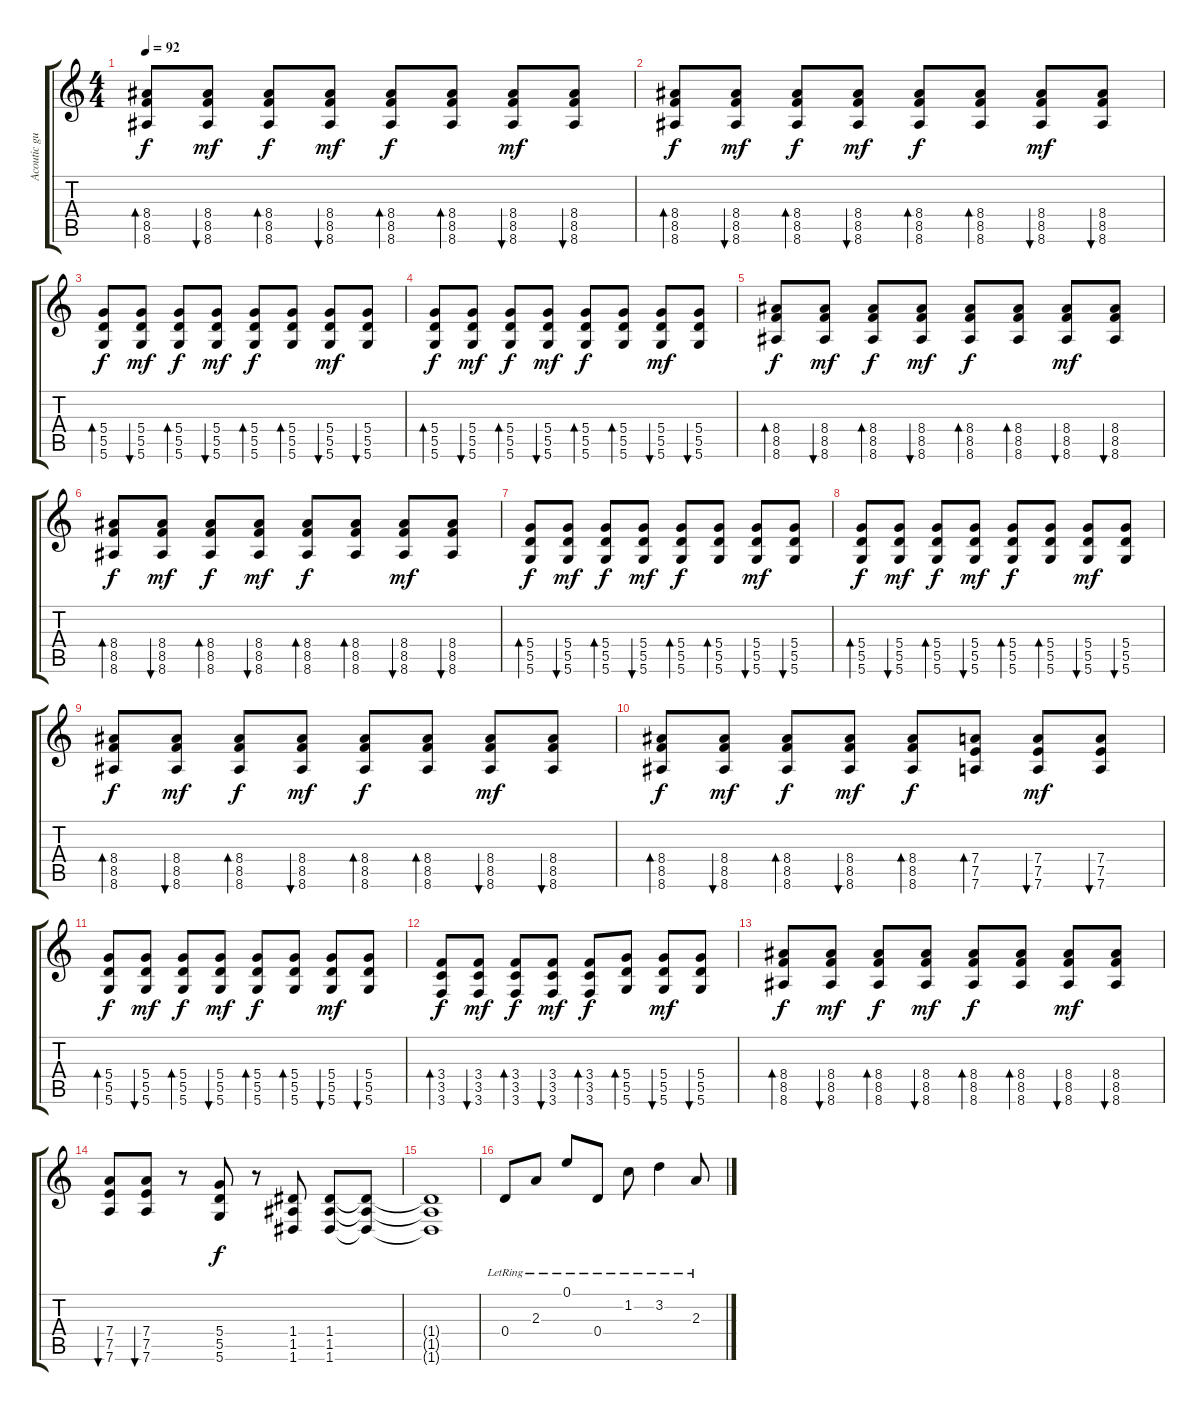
\track ("Acoutic guitar 1" "Acoutic gu") {instrument acousticguitarsteel}
\staff {score tabs}
\tuning (E4 B3 G3 D3 A2 D2) {hide}
\ts (4 4)
\tempo 92
\clef g2
\ks c
(8.4 8.5 8.6).8{bd 60 dy f} (8.4 8.5 8.6).8{bu 60 dy mf} (8.4 8.5 8.6).8{bd 60 dy f} (8.4 8.5 8.6).8{bu 60 dy mf} (8.4 8.5 8.6).8{bd 60 dy f} (8.4 8.5 8.6).8{bd 60} (8.4 8.5 8.6).8{bu 60 dy mf} (8.4 8.5 8.6).8{bu 60} |
(8.4 8.5 8.6).8{bd 60 dy f} (8.4 8.5 8.6).8{bu 60 dy mf} (8.4 8.5 8.6).8{bd 60 dy f} (8.4 8.5 8.6).8{bu 60 dy mf} (8.4 8.5 8.6).8{bd 60 dy f} (8.4 8.5 8.6).8{bd 60} (8.4 8.5 8.6).8{bu 60 dy mf} (8.4 8.5 8.6).8{bu 60} |
(5.4 5.5 5.6).8{bd 60 dy f} (5.4 5.5 5.6).8{bu 60 dy mf} (5.4 5.5 5.6).8{bd 60 dy f} (5.4 5.5 5.6).8{bu 60 dy mf} (5.4 5.5 5.6).8{bd 60 dy f} (5.4 5.5 5.6).8{bd 60} (5.4 5.5 5.6).8{bu 60 dy mf} (5.4 5.5 5.6).8{bu 60} |
(5.4 5.5 5.6).8{bd 60 dy f} (5.4 5.5 5.6).8{bu 60 dy mf} (5.4 5.5 5.6).8{bd 60 dy f} (5.4 5.5 5.6).8{bu 60 dy mf} (5.4 5.5 5.6).8{bd 60 dy f} (5.4 5.5 5.6).8{bd 60} (5.4 5.5 5.6).8{bu 60 dy mf} (5.4 5.5 5.6).8{bu 60} |
(8.4 8.5 8.6).8{bd 60 dy f} (8.4 8.5 8.6).8{bu 60 dy mf} (8.4 8.5 8.6).8{bd 60 dy f} (8.4 8.5 8.6).8{bu 60 dy mf} (8.4 8.5 8.6).8{bd 60 dy f} (8.4 8.5 8.6).8{bd 60} (8.4 8.5 8.6).8{bu 60 dy mf} (8.4 8.5 8.6).8{bu 60} |
(8.4 8.5 8.6).8{bd 60 dy f} (8.4 8.5 8.6).8{bu 60 dy mf} (8.4 8.5 8.6).8{bd 60 dy f} (8.4 8.5 8.6).8{bu 60 dy mf} (8.4 8.5 8.6).8{bd 60 dy f} (8.4 8.5 8.6).8{bd 60} (8.4 8.5 8.6).8{bu 60 dy mf} (8.4 8.5 8.6).8{bu 60} |
(5.4 5.5 5.6).8{bd 60 dy f} (5.4 5.5 5.6).8{bu 60 dy mf} (5.4 5.5 5.6).8{bd 60 dy f} (5.4 5.5 5.6).8{bu 60 dy mf} (5.4 5.5 5.6).8{bd 60 dy f} (5.4 5.5 5.6).8{bd 60} (5.4 5.5 5.6).8{bu 60 dy mf} (5.4 5.5 5.6).8{bu 60} |
(5.4 5.5 5.6).8{bd 60 dy f} (5.4 5.5 5.6).8{bu 60 dy mf} (5.4 5.5 5.6).8{bd 60 dy f} (5.4 5.5 5.6).8{bu 60 dy mf} (5.4 5.5 5.6).8{bd 60 dy f} (5.4 5.5 5.6).8{bd 60} (5.4 5.5 5.6).8{bu 60 dy mf} (5.4 5.5 5.6).8{bu 60} |
(8.4 8.5 8.6).8{bd 60 dy f} (8.4 8.5 8.6).8{bu 60 dy mf} (8.4 8.5 8.6).8{bd 60 dy f} (8.4 8.5 8.6).8{bu 60 dy mf} (8.4 8.5 8.6).8{bd 60 dy f} (8.4 8.5 8.6).8{bd 60} (8.4 8.5 8.6).8{bu 60 dy mf} (8.4 8.5 8.6).8{bu 60} |
(8.4 8.5 8.6).8{bd 60 dy f} (8.4 8.5 8.6).8{bu 60 dy mf} (8.4 8.5 8.6).8{bd 60 dy f} (8.4 8.5 8.6).8{bu 60 dy mf} (8.4 8.5 8.6).8{bd 60 dy f} (7.4 7.5 7.6).8{bd 60} (7.4 7.5 7.6).8{bu 60 dy mf} (7.4 7.5 7.6).8{bu 60} |
(5.4 5.5 5.6).8{bd 60 dy f} (5.4 5.5 5.6).8{bu 60 dy mf} (5.4 5.5 5.6).8{bd 60 dy f} (5.4 5.5 5.6).8{bu 60 dy mf} (5.4 5.5 5.6).8{bd 60 dy f} (5.4 5.5 5.6).8{bd 60} (5.4 5.5 5.6).8{bu 60 dy mf} (5.4 5.5 5.6).8{bu 60} |
(3.4 3.5 3.6).8{bd 60 dy f} (3.4 3.5 3.6).8{bu 60 dy mf} (3.4 3.5 3.6).8{bd 60 dy f} (3.4 3.5 3.6).8{bu 60 dy mf} (3.4 3.5 3.6).8{bd 60 dy f} (5.4 5.5 5.6).8{bd 60} (5.4 5.5 5.6).8{bu 60 dy mf} (5.4 5.5 5.6).8{bu 60} |
(8.4 8.5 8.6).8{bd 60 dy f} (8.4 8.5 8.6).8{bu 60 dy mf} (8.4 8.5 8.6).8{bd 60 dy f} (8.4 8.5 8.6).8{bu 60 dy mf} (8.4 8.5 8.6).8{bd 60 dy f} (8.4 8.5 8.6).8{bd 60} (8.4 8.5 8.6).8{bu 60 dy mf} (8.4 8.5 8.6).8{bu 60} |
(7.4 7.5 7.6).8{bu 60} (7.4 7.5 7.6).8{bu 60} r.8 (5.4 5.5 5.6).8{dy f} r.8 (1.4 1.5 1.6).8 (1.4 1.5 1.6).8 (1.4{t} 1.5{t} 1.6{t}).8 |
(1.4{t} 1.5{t} 1.6{t}).1 |
0.4{lr}.8 2.3{lr}.8 0.1{lr}.8 0.4{lr}.8 1.2{lr}.8 3.2{lr}.4 2.3{lr}.8
